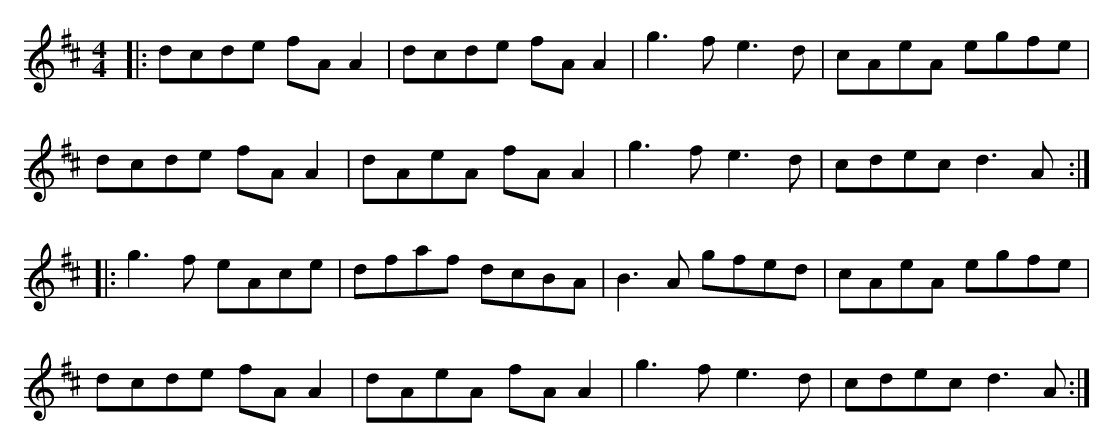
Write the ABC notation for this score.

X:1
M:4/4
K:D
|:dcde fA A2|dcde fA A2|g3f e3d|cAeA egfe|
dcde fA A2|dAeA fA A2|g3f e3d|cdec d3A:|
|:g3f eAce|dfaf dcBA|B3A gfed|cAeA egfe|
dcde fA A2|dAeA fA A2|g3f e3d|cdec d3A:|
